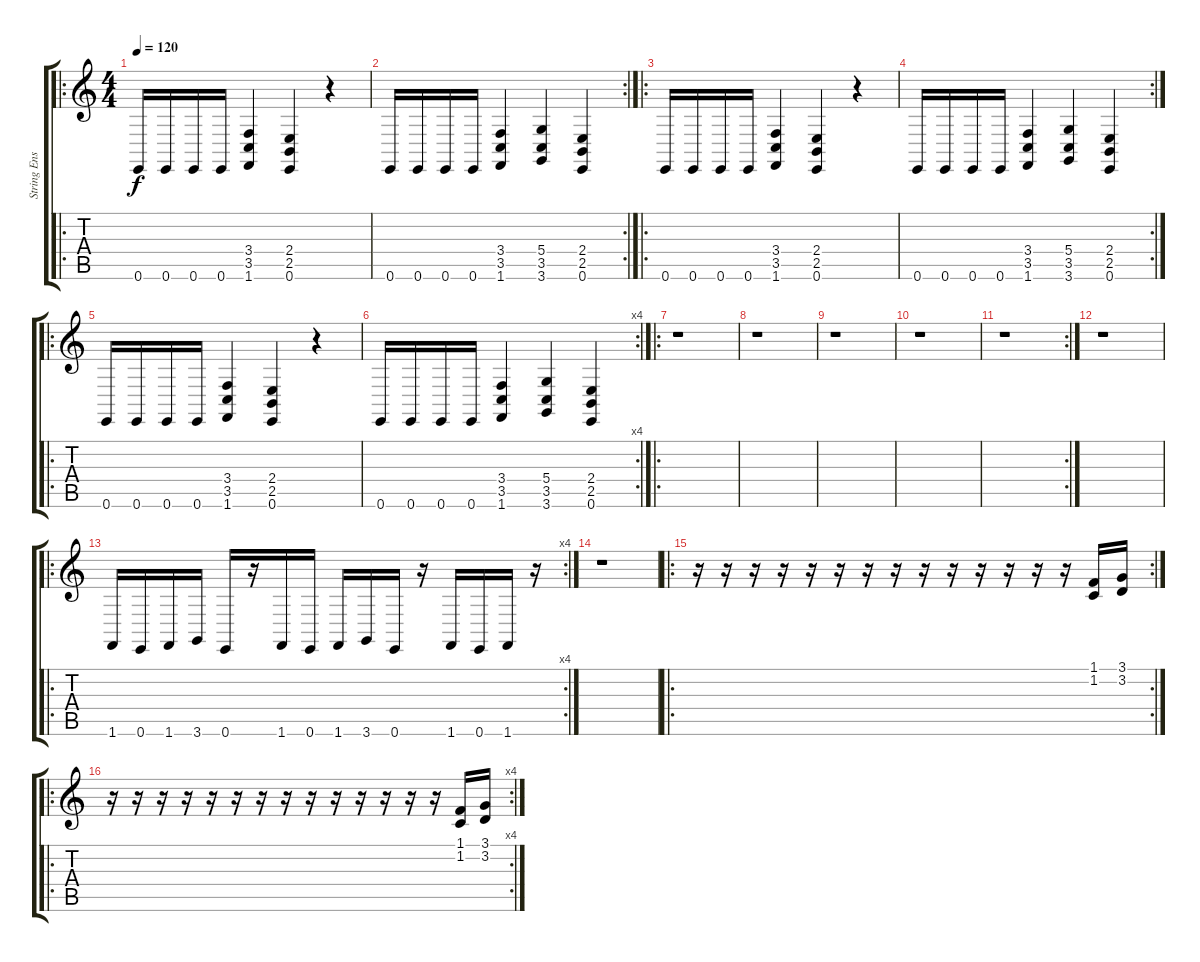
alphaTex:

\track ("String Ensemble 1" "String Ens") {instrument stringensemble1}
\staff {score tabs}
\tuning (E4 B3 G3 D3 A2 E2) {hide}
\ro
\ts (4 4)
\tempo 120
\clef g2
\ks c
0.6.16{dy f instrument stringensemble1} 0.6.16 0.6.16 0.6.16 (3.4 3.5 1.6).4 (2.4 2.5 0.6).4 r.4 |
\rc 2
0.6.16 0.6.16 0.6.16 0.6.16 (3.4 3.5 1.6).4 (5.4 3.5 3.6).4 (2.4 2.5 0.6).4 |
\ro
0.6.16 0.6.16 0.6.16 0.6.16 (3.4 3.5 1.6).4 (2.4 2.5 0.6).4 r.4 |
\rc 2
0.6.16 0.6.16 0.6.16 0.6.16 (3.4 3.5 1.6).4 (5.4 3.5 3.6).4 (2.4 2.5 0.6).4 |
\ro
0.6.16 0.6.16 0.6.16 0.6.16 (3.4 3.5 1.6).4 (2.4 2.5 0.6).4 r.4 |
\rc 4
0.6.16 0.6.16 0.6.16 0.6.16 (3.4 3.5 1.6).4 (5.4 3.5 3.6).4 (2.4 2.5 0.6).4 |
\ro
r.1 |
r.1 |
r.1 |
r.1 |
\rc 2
r.1 |
r.1 |
\ro
\rc 4
1.6.16 0.6.16 1.6.16 3.6.16 0.6.16 r.16 1.6.16 0.6.16 1.6.16 3.6.16 0.6.16 r.16 1.6.16 0.6.16 1.6.16 r.16 |
r.1 |
\ro
\rc 2
r.16 r.16 r.16 r.16 r.16 r.16 r.16 r.16 r.16 r.16 r.16 r.16 r.16 r.16 (1.1 1.2).16 (3.1 3.2).16 |
\ro
\rc 4
r.16 r.16 r.16 r.16 r.16 r.16 r.16 r.16 r.16 r.16 r.16 r.16 r.16 r.16 (1.1 1.2).16 (3.1 3.2).16
